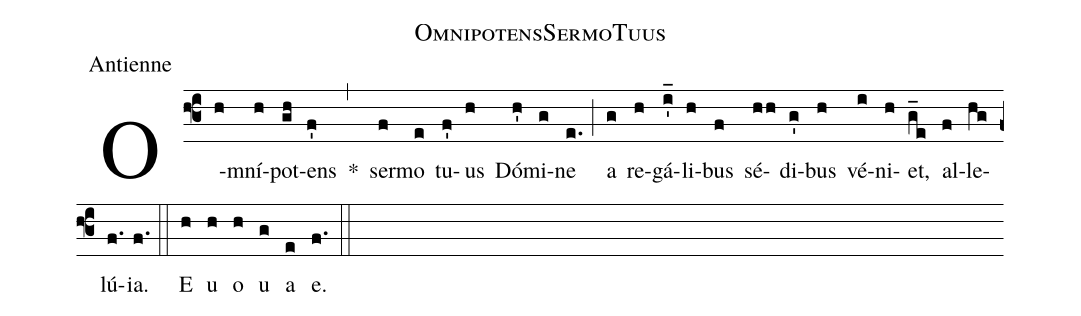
name:OmnipotensSermoTuus;
office-part:Antienne;
%%
(f3) O(h)mní(h)pot(gh)ens(f') *(,)
ser(f)mo(e) tu(f')us(h) Dó(h')mi(g)ne(e.) (;)
a(g) re(h)gá(i'_)li(h)bus(f) sé(hh)di(g')bus(h) vé(i)ni(h)et,(g_e) al(f)le(hg)lú(f.)ia.(f.) (::)
E(h) u(h) o(h) u(g) a(e) e.(f.) (::)
